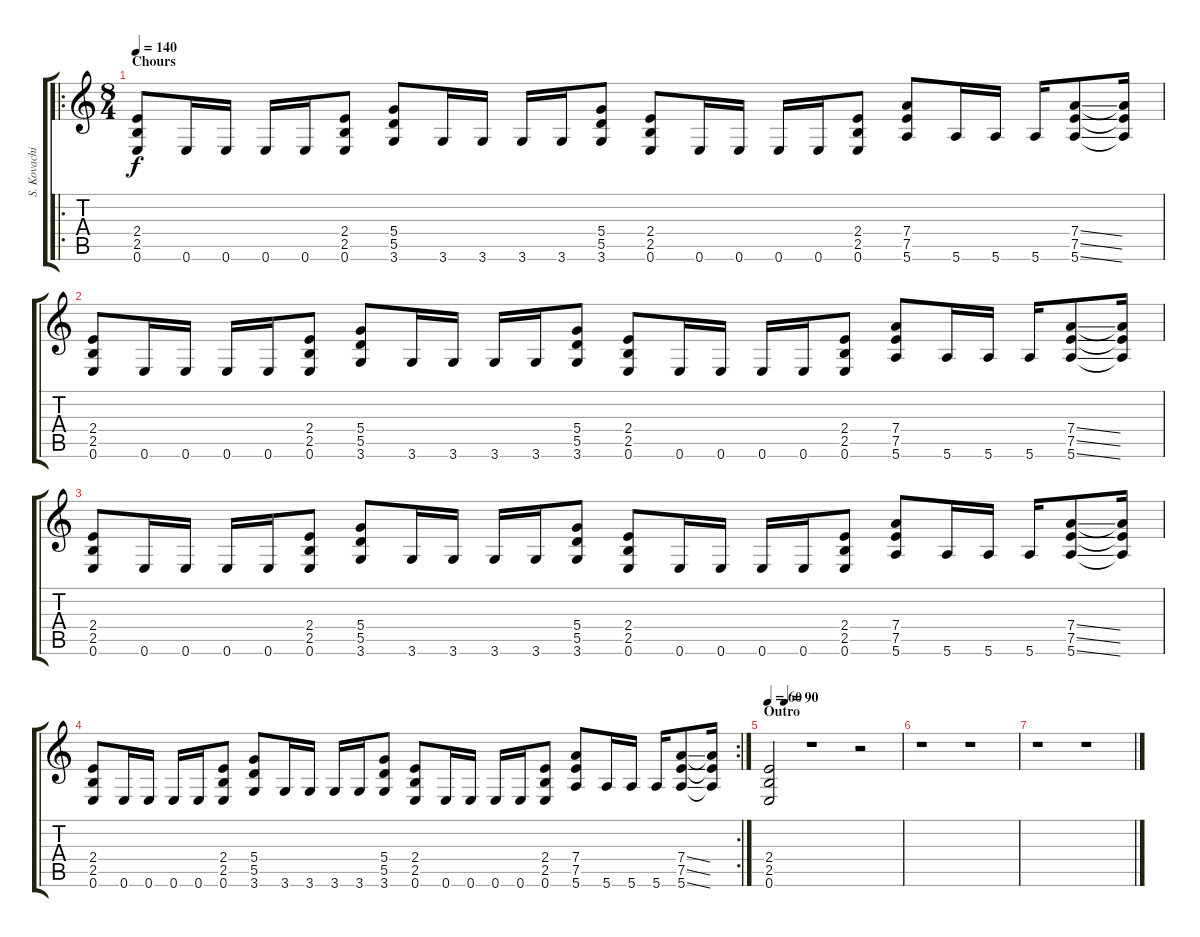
\track ("S. Kovachi" "S. Kovachi") {instrument distortionguitar}
\staff {score tabs}
\tuning (E4 B3 G3 D3 A2 E2) {hide}
\ro
\ts (8 4)
\section ("" "Chours")
\tempo 140
\clef g2
\ks c
(2.4 2.5 0.6).8{dy f} 0.6.16 0.6.16 0.6.16 0.6.16 (2.4 2.5 0.6).8 (5.4 5.5 3.6).8 3.6.16 3.6.16 3.6.16 3.6.16 (5.4 5.5 3.6).8 (2.4 2.5 0.6).8 0.6.16 0.6.16 0.6.16 0.6.16 (2.4 2.5 0.6).8 (7.4 7.5 5.6).8 5.6.16 5.6.16 5.6.16 (7.4{ss} 7.5{ss} 5.6{ss}).8 (7.4{t} 7.5{t} 5.6{t}).16 |
(2.4 2.5 0.6).8 0.6.16 0.6.16 0.6.16 0.6.16 (2.4 2.5 0.6).8 (5.4 5.5 3.6).8 3.6.16 3.6.16 3.6.16 3.6.16 (5.4 5.5 3.6).8 (2.4 2.5 0.6).8 0.6.16 0.6.16 0.6.16 0.6.16 (2.4 2.5 0.6).8 (7.4 7.5 5.6).8 5.6.16 5.6.16 5.6.16 (7.4{ss} 7.5{ss} 5.6{ss}).8 (7.4{t} 7.5{t} 5.6{t}).16 |
(2.4 2.5 0.6).8 0.6.16 0.6.16 0.6.16 0.6.16 (2.4 2.5 0.6).8 (5.4 5.5 3.6).8 3.6.16 3.6.16 3.6.16 3.6.16 (5.4 5.5 3.6).8 (2.4 2.5 0.6).8 0.6.16 0.6.16 0.6.16 0.6.16 (2.4 2.5 0.6).8 (7.4 7.5 5.6).8 5.6.16 5.6.16 5.6.16 (7.4{ss} 7.5{ss} 5.6{ss}).8 (7.4{t} 7.5{t} 5.6{t}).16 |
\rc 2
(2.4 2.5 0.6).8 0.6.16 0.6.16 0.6.16 0.6.16 (2.4 2.5 0.6).8 (5.4 5.5 3.6).8 3.6.16 3.6.16 3.6.16 3.6.16 (5.4 5.5 3.6).8 (2.4 2.5 0.6).8 0.6.16 0.6.16 0.6.16 0.6.16 (2.4 2.5 0.6).8 (7.4 7.5 5.6).8 5.6.16 5.6.16 5.6.16 (7.4{ss} 7.5{ss} 5.6{ss}).8 (7.4{t} 7.5{t} 5.6{t}).16 |
\section ("" "Outro")
\tempo 60
\tempo (90 0.125)
(2.4 2.5 0.6).2 r.1 r.2 |
r.1 r.1 |
r.1 r.1
